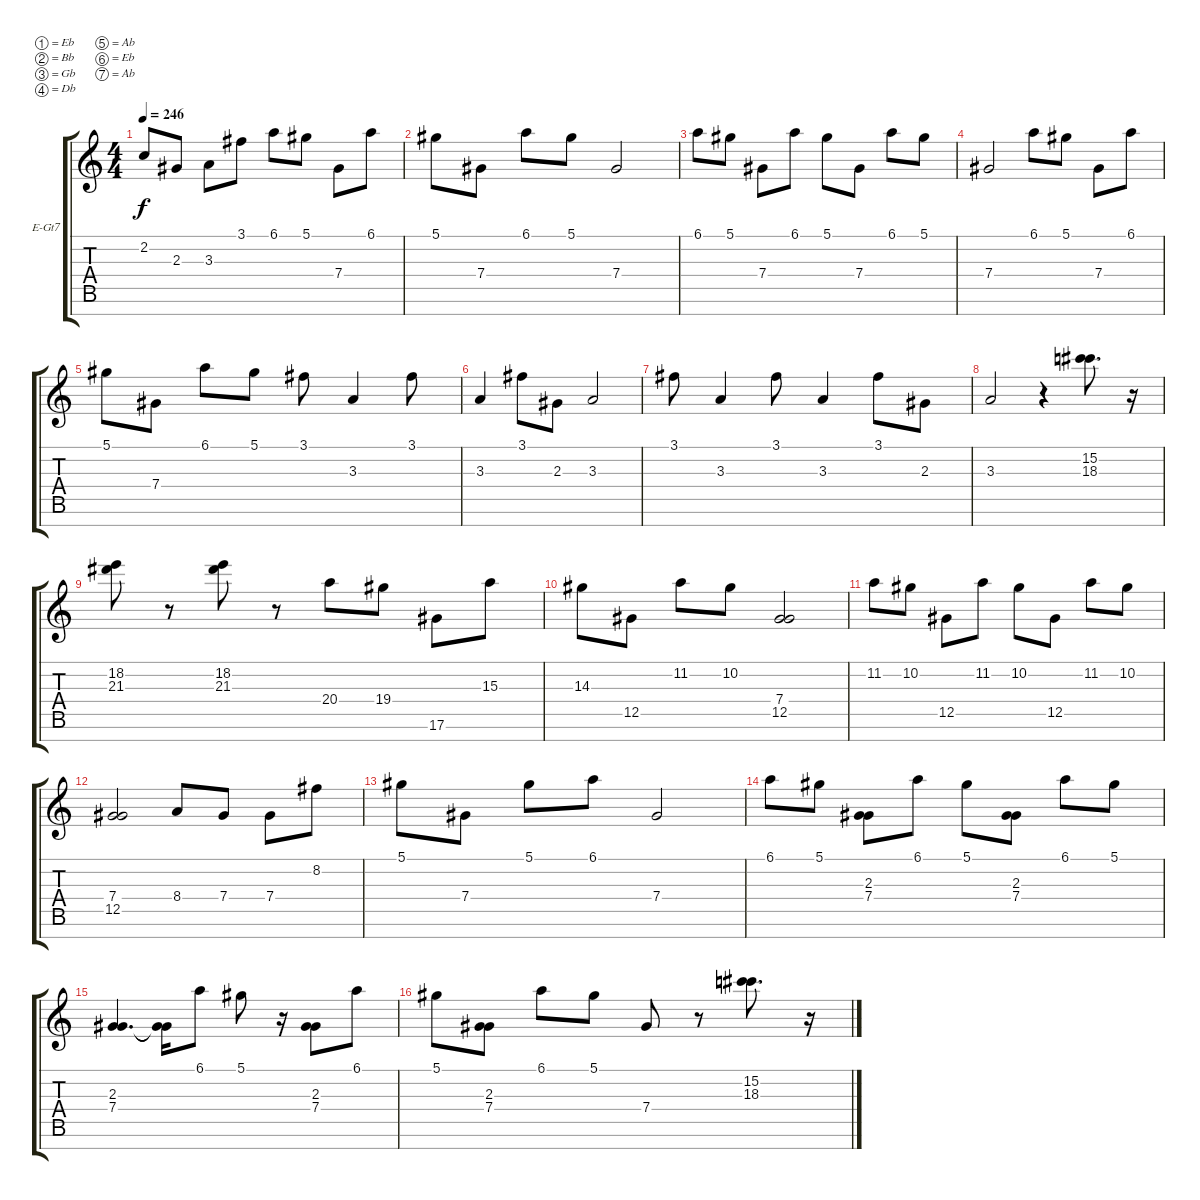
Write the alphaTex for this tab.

\bracketExtendMode groupsimilarinstruments
\firstSystemTrackNameOrientation horizontal
\otherSystemsTrackNameOrientation horizontal
\track ("Guitar 2" "E-Gt7") {solo instrument distortionguitar}
\staff {score tabs}
\tuning (Eb4 Bb3 Gb3 Db3 Ab2 Eb2 Ab1)
\ts (4 4)
\tempo 246
\clef g2
\ks c
2.2.8{dy f} 2.3.8 3.3.8 3.1.8 6.1.8 5.1.8 7.4.8 6.1.8 |
5.1.8 7.4.8 6.1.8 5.1.8 7.4.2 |
6.1.8 5.1.8 7.4.8 6.1.8 5.1.8 7.4.8 6.1.8 5.1.8 |
7.4.2 6.1.8 5.1.8 7.4.8 6.1.8 |
5.1.8 7.4.8 6.1.8 5.1.8 3.1.8 3.3.4 3.1.8 |
3.3.4 3.1.8 2.3.8 3.3.2 |
3.1.8 3.3.4 3.1.8 3.3.4 3.1.8 2.3.8 |
3.3.2 r.4 (15.2 18.3).8{d} r.16 |
(18.2 21.3).8 r.8 (18.2 21.3).8 r.8 20.4.8 19.4.8 17.6.8 15.3.8 |
14.3.8 12.5.8 11.2.8 10.2.8 (7.4 12.5).2 |
11.2.8 10.2.8 12.5.8 11.2.8 10.2.8 12.5.8 11.2.8 10.2.8 |
(7.4 12.5).2 8.4.8 7.4.8 7.4.8 8.2.8 |
5.1.8 7.4.8 5.1.8 6.1.8 7.4.2 |
6.1.8 5.1.8 (2.3 7.4).8 6.1.8 5.1.8 (2.3 7.4).8 6.1.8 5.1.8 |
(2.3 7.4).4{d} (2.3{t} 7.4{t}).16 6.1.8 5.1.8 r.16 (2.3 7.4).8 6.1.8 |
5.1.8 (2.3 7.4).8 6.1.8 5.1.8 7.4.8 r.8 (15.2 18.3).8{d} r.16
